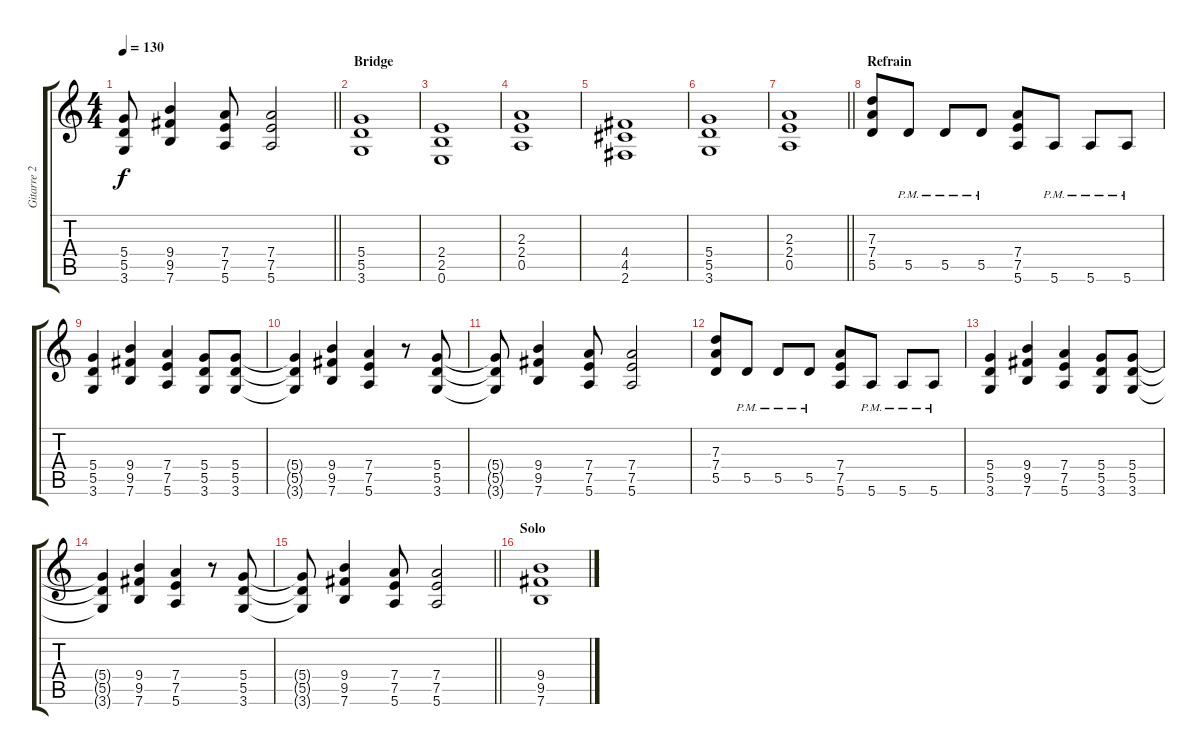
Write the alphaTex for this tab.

\track ("Gitarre 2" "Gitarre 2") {instrument distortionguitar}
\staff {score tabs}
\tuning (E4 B3 G3 D3 A2 E2) {hide}
\ts (4 4)
\tempo 130
\clef g2
\barLineRight lightlight
\ks c
(5.4{t} 5.5{t} 3.6{t}).8{dy f} (9.4 9.5 7.6).4 (7.4 7.5 5.6).8 (7.4 7.5 5.6).2 |
\section ("" "Bridge")
(5.4 5.5 3.6).1 |
(2.4 2.5 0.6).1 |
(2.3 2.4 0.5).1 |
(4.4 4.5 2.6).1 |
(5.4 5.5 3.6).1 |
\barLineRight lightlight
(2.3 2.4 0.5).1 |
\section ("" "Refrain")
(7.3 7.4 5.5).8 5.5{pm}.8 5.5{pm}.8 5.5{pm}.8 (7.4 7.5 5.6).8 5.6{pm}.8 5.6{pm}.8 5.6{pm}.8 |
(5.4 5.5 3.6).4 (9.4 9.5 7.6).4 (7.4 7.5 5.6).4 (5.4 5.5 3.6).8 (5.4 5.5 3.6).8 |
(5.4{t} 5.5{t} 3.6{t}).4 (9.4 9.5 7.6).4 (7.4 7.5 5.6).4 r.8 (5.4 5.5 3.6).8 |
(5.4{t} 5.5{t} 3.6{t}).8 (9.4 9.5 7.6).4 (7.4 7.5 5.6).8 (7.4 7.5 5.6).2 |
(7.3 7.4 5.5).8 5.5{pm}.8 5.5{pm}.8 5.5{pm}.8 (7.4 7.5 5.6).8 5.6{pm}.8 5.6{pm}.8 5.6{pm}.8 |
(5.4 5.5 3.6).4 (9.4 9.5 7.6).4 (7.4 7.5 5.6).4 (5.4 5.5 3.6).8 (5.4 5.5 3.6).8 |
(5.4{t} 5.5{t} 3.6{t}).4 (9.4 9.5 7.6).4 (7.4 7.5 5.6).4 r.8 (5.4 5.5 3.6).8 |
\barLineRight lightlight
(5.4{t} 5.5{t} 3.6{t}).8 (9.4 9.5 7.6).4 (7.4 7.5 5.6).8 (7.4 7.5 5.6).2 |
\section ("" "Solo")
(9.4 9.5 7.6).1
